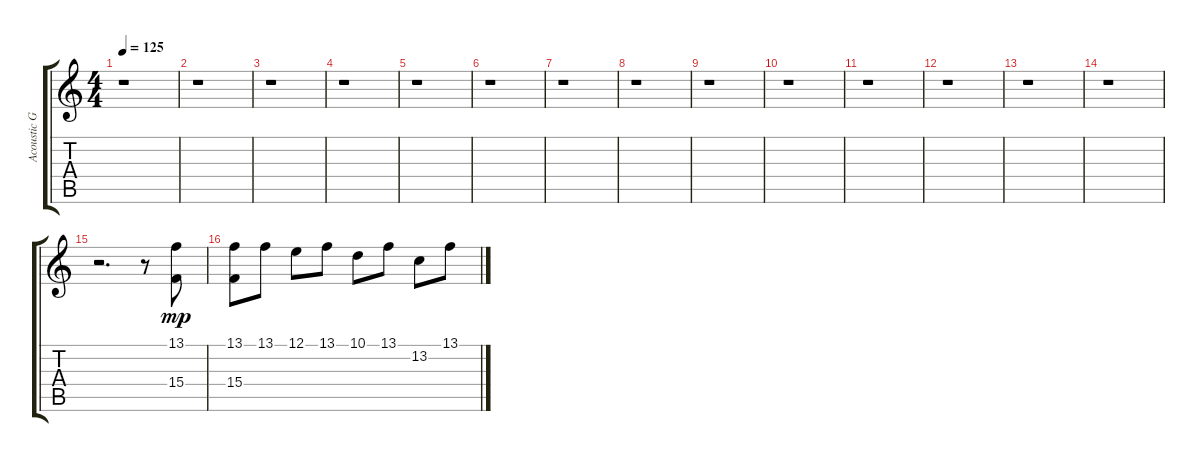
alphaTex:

\track ("Acoustic Grand Piano" "Acoustic G") {instrument acousticgrandpiano}
\staff {score tabs}
\tuning (E4 B3 G3 D3 A2 E2) {hide}
\ts (4 4)
\tempo 125
\clef g2
\ks c
r.1{dy f} |
r.1 |
r.1 |
r.1 |
r.1 |
r.1 |
r.1 |
r.1 |
r.1 |
r.1 |
r.1 |
r.1 |
r.1 |
r.1 |
r.2{d} r.8 (13.1 15.4).8{dy mp} |
(13.1 15.4).8 13.1.8 12.1.8 13.1.8 10.1.8 13.1.8 13.2.8 13.1.8
